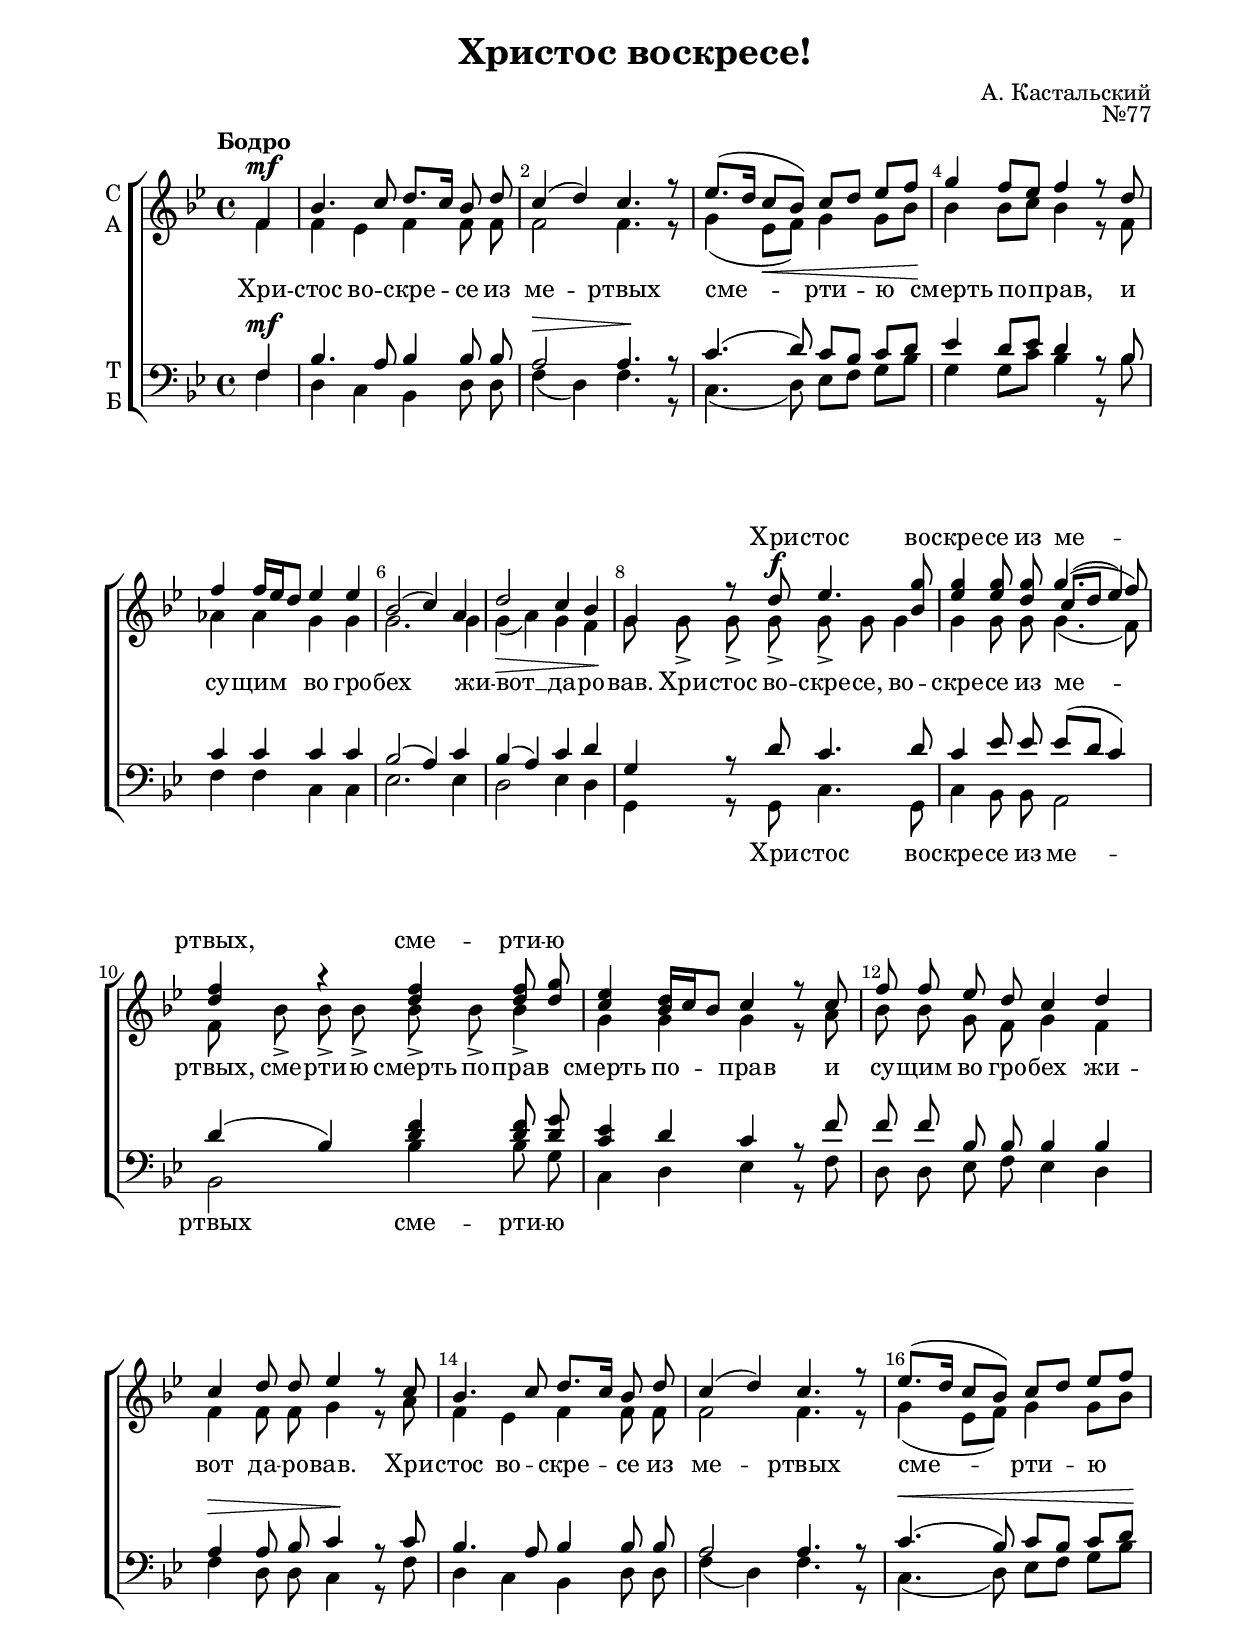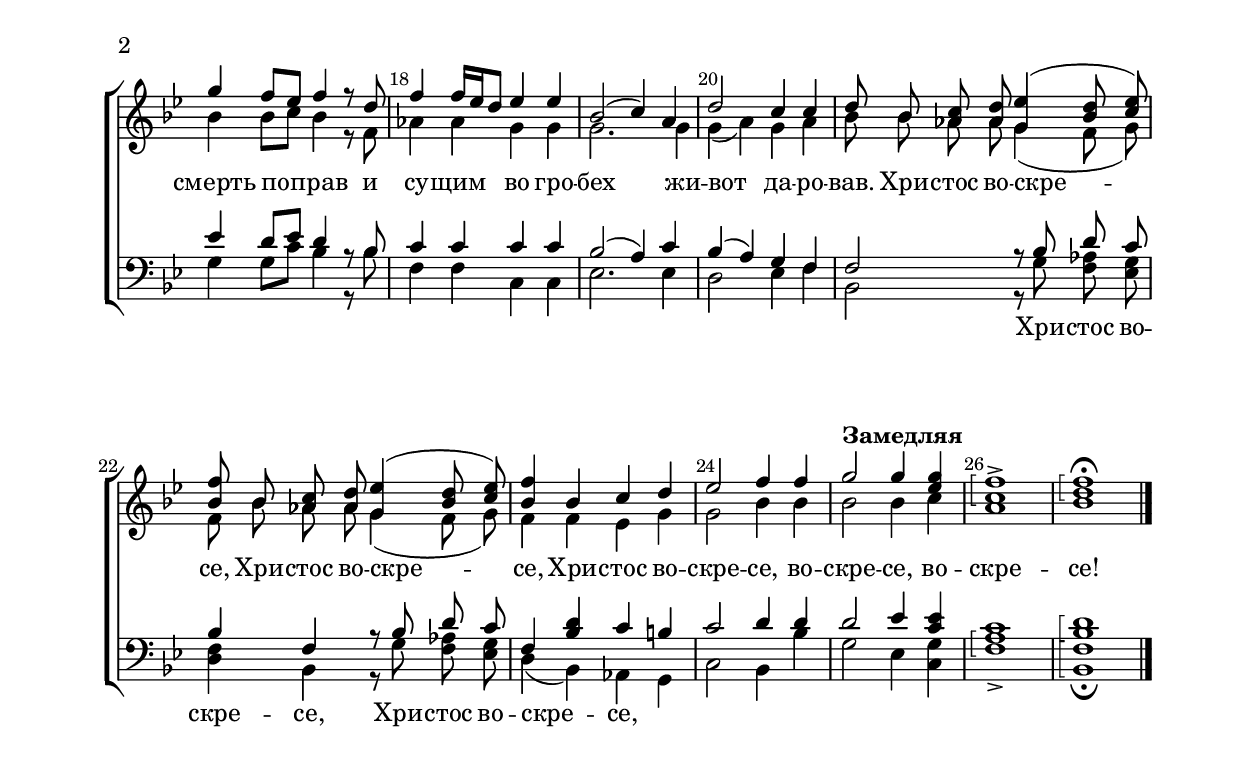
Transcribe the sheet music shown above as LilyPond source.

\version "2.18.2"

% закомментируйте строку ниже, чтобы получался pdf с навигацией
#(ly:set-option 'point-and-click #f)
#(ly:set-option 'midi-extension "mid")
#(set-default-paper-size "a4")
%#(set-global-staff-size 18)

\header {
    title = "Христос воскресе!"
    opus = "№77"
    composer = "А. Кастальский"
    %arranger = "перелож для см. хора"
    % Удалить строку версии LilyPond 
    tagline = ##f
  }

\paper {
  #(set-default-paper-size "a4")
  top-margin = 10
  left-margin = 20
  right-margin = 15
  bottom-margin = 15
  indent = 4
  %ragged-bottom = ##f
  %ragged-last-bottom = ##f
}

abr = { \break }
abr = {}

pbr = { \pageBreak }
mbr = { \break }

pbr = {}
%mbr = {}
  
global = {
  \key c \major
  \time 4/4
  \autoBeamOff
  \set Score.skipBars = ##t
  \override Score.BarNumber.break-visibility = #end-of-line-invisible
  \set Score.barNumberVisibility = #(every-nth-bar-number-visible 2)
}

sopvoice = \relative c' {
  \global
  \dynamicUp
  \tempo "Бодро"
  \partial 4 g4\mf |
  c4. d8 e8.[ d16] c8 e |
  d4( e) d4. r8 | \abr
  f8.[( e16] d8[ c])
  d8[ e] f[ g] |
  a4 g8[ f] g4 r8 e |
  g4 g16[ f e8] f4 f | \abr
  c2( d4) b |
  e2 d4 c |
  a4 r8 e'\f f4. <a c,>8 | \abr
  <f a>4 q8 <e a> << { a4.( g8) } \new Voice { \voiceThree d8[( e] f4) } >> \voiceOne
  <e g>4 r q q8 <e a> | \abr
  <d f>4 <c e>16[ d c8] d4 r8 d |
  g8 g f e d4 e |
  d4 e8 e f4 r8 d | \abr
  c4. d8 e8.[ d16] c8 e |
  d4( e) d4. r8 |
  f8.[( e16] d8[ c])
  d8[ e] f[ g] | \abr
  a4 g8[ f] g4 r8 e |
  g4 g16[ f e8] f4 f |
  c2( d4) b |
  e2 d4 d | \abr
  e8 c <bes d> <bes e> <a f'>4( <c e>8 <f d>) |
  <c g'> c <bes d> <bes e> <a f'>4( <c e>8 <f d>) | \abr
  <c g'>4 c d e | 
  f2 g4 g |
  \tempo Замедляя a2 a4 <a f> |
  \arpeggioBracket
  <g d>1->\arpeggio |
  <g e>\arpeggio\fermata \bar "|."
}

altvoice = \relative c' {
  \global
  \partial 4
  g4 |
  g f g g8 g |
  g2 g4. r8 |
  a4( f8[\< g])
  a4 a8[ c]\! |
  c4 c8[ d] c4 r8 g |
  bes4 bes a a |
  a2. a4 |
  
  a4(\> b) a g\! |
  a8 a-> a-> a-> a-> a a4 |
  a4 a8 a a4.( g8) |
  g8 c-> c-> c-> c-> c-> c4-> |
  a4 a a r8 b |
  c8 c a g a4 g |
  
  g4 g8 g a4 r8 b |
  g4 f g g8 g |
  g2 g4. r8 |
  a4( f8[ g])
  a4 a8[ c] |
  c4 c8[ d] c4 r8 g |
  bes4 bes a a |
  a2. a4 |
  a4( b) a b |
  c8 c bes bes a4( g8 a) |
  g c bes bes a4( g8 a) |
  g4 g f a |
  a2 c4 c |
  c2 c4 d |
  b1 |
  c1 \bar "|."
  
}

tenorvoice = \relative c {
  \global
  \dynamicUp
  \partial 4
  g4\mf |
  c4. b8 c4 c8 c |
  b2\> b4.\! r8 |
  d4.( e8) 
  d8[ c] d[ e] |
  f4 e8[ f] e4 r8 c8 |
  d4 d d d |
  c2( b4) d |
  c4( b) d e |
  a, r8 e' d4. e8 |
  d4 f8 f f[( e] d4) |
  e4( c) <e g> q8 <e a> |
  <d f>4 e d r8 g |
  g g c, c c4 c 
  b4\> b8 c d4\! r8 d |
  c4. b8 c4 c8 c |
  b2 b4. r8 |
  d4.(\< c8)
  d8[ c] d[ e]\! |
  f4 e8[ f] e4 r8 c |
  d4 d d d |
  c2( b4) d |
  c4( b) a g |
  g2 r8 c e d |
  c4 g r8 c8 e d |
  g,4 <c e> d cis |
  d2 e4 e |
  e2 f4 <d f> |
  d1 |
  \arpeggioBracket <c e>1\arpeggio \bar "|."
}

bassvoice = \relative c {
  \global
  \dynamicDown
  \partial 4
  g4 |
  e d c e8 e |
  g4( e) g4. r8 |
  d4.( e8)
  f8[ g] a[ c] |
  a4 a8[ d] c4 r8 c |
  g4 g d d |
  f2. f4 |
  e2 f4 e |
  a, r8 a d4. a8 |
  d4 c8 c b2 |
  c2 c'4 c8 a |
  d,4 e f r8 g |
  e8 e f g f4 e |
  g4 e8 e d4 r8 g |
  e4 d c e8 e |
  g4( e) g4. r8 |
  d4.( e8)
  f[ g] a[ c] |
  a4 a8[ d] c4 r8 c |
  g4 g d d |
  f2. f4 |
  e2 f4 g |
  c,2 r8 a'8 <g bes> <f a> |
  <e g>4 c r8 a' <g bes> <f a> |
  e4( c) bes a |
  d2 c4 c' |
  a2 f4 <d a'> |
  \arpeggioBracket<g b>1\arpeggio->
  <g c,>1\arpeggio\fermata \bar "|."
  
}

texta = \lyricmode {
Хри -- стос во -- cкре -- се из ме -- ртвых
сме -- рти -- ю смерть по -- прав, и су -- щим во гро -- 
бех  жи -- вот __ да -- ро -- вав. Хри -- стос во -- скре -- се, во --
скре -- се из ме -- ртвых, сме -- рти -- ю смерть по -- прав 
смерть по -- прав и су -- щим во гро -- бех жи -- вот да -- ро -- вав. Хри --
стос во -- скре -- се из ме -- ртвых сме -- рти -- ю смерть по -- прав 
и су -- щим во гро -- бех жи -- вот да -- ро --
вав. Хри -- стос во -- скре -- се, Хри -- стос во -- скре --
се, Хри -- стос во -- скре -- се, во -- скре -- се, во -- скре -- се!
}

textup = \lyricmode { 
   \repeat unfold 25 { \skip 1}
   Хри -- стос во -- скре -- се из ме -- ртвых, сме -- рти -- ю
} 
textdown = \lyricmode { 
  \repeat unfold 25 { \skip 1}
  Хри -- стос во -- скре -- се из ме -- ртвых
  сме -- рти -- ю 
  \repeat unfold 39 { \skip 1}
  Хри -- стос во -- скре -- се, Хри -- стос во -- скре -- се,
} 
  
\score {
  \transpose c bes {
  \new ChoirStaff
  <<
    \new Staff = "upstaff" \with {
      instrumentName = \markup { \column { "С" "А"  } }
      midiInstrument = "voice oohs"
    } <<
      \new Voice = "soprano" { \voiceOne \sopvoice }
      \new Voice  = "alto" { \voiceTwo \altvoice }
    >> 
    \new Lyrics \with {
      alignAboveContext = "upstaff"
    } \lyricsto "soprano" { \textup }
    \new Lyrics \lyricsto "alto" { \texta }
  
    \new Staff \with {
      instrumentName = \markup { \column { "Т" "Б" } }
      midiInstrument = "voice oohs"
    } <<
        \new Voice = "tenor" { \voiceOne \clef bass \tenorvoice }
        \new Voice = "bass" { \voiceTwo \bassvoice }
    >>
    \new Lyrics \lyricsto "bass" { \textdown }
  >>
  }
  \layout {}
  \midi {
    \tempo 4=60
  }
}

